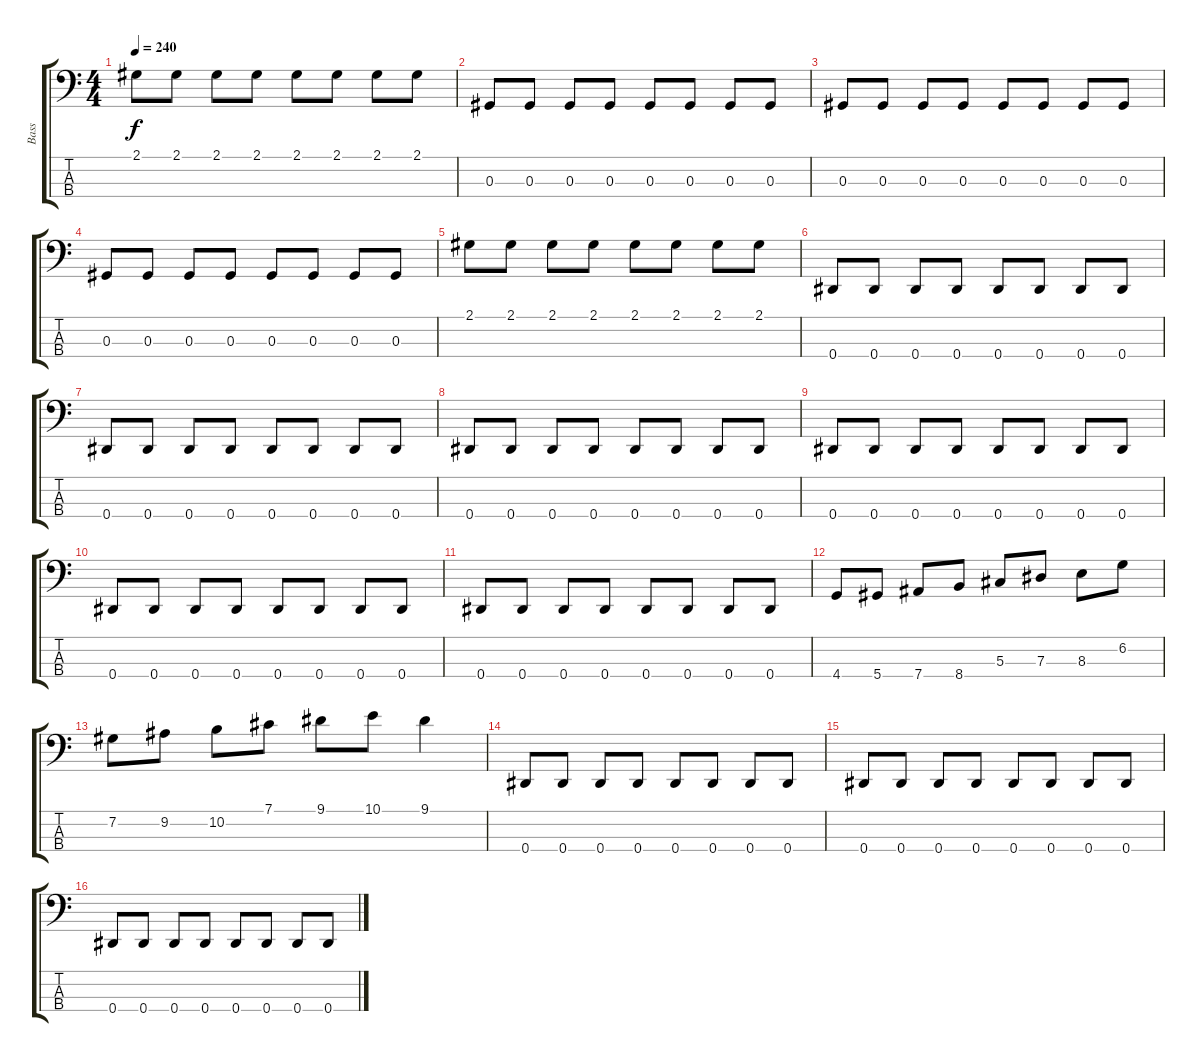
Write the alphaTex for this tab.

\track ("Bass" "Bass") {instrument electricbasspick}
\staff {score tabs}
\tuning (Gb2 Db2 Ab1 Eb1) {hide}
\ts (4 4)
\tempo 240
\clef f4
\ks c
2.1.8{dy f} 2.1.8 2.1.8 2.1.8 2.1.8 2.1.8 2.1.8 2.1.8 |
0.3.8 0.3.8 0.3.8 0.3.8 0.3.8 0.3.8 0.3.8 0.3.8 |
0.3.8 0.3.8 0.3.8 0.3.8 0.3.8 0.3.8 0.3.8 0.3.8 |
0.3.8 0.3.8 0.3.8 0.3.8 0.3.8 0.3.8 0.3.8 0.3.8 |
2.1.8 2.1.8 2.1.8 2.1.8 2.1.8 2.1.8 2.1.8 2.1.8 |
0.4.8 0.4.8 0.4.8 0.4.8 0.4.8 0.4.8 0.4.8 0.4.8 |
0.4.8 0.4.8 0.4.8 0.4.8 0.4.8 0.4.8 0.4.8 0.4.8 |
0.4.8 0.4.8 0.4.8 0.4.8 0.4.8 0.4.8 0.4.8 0.4.8 |
0.4.8 0.4.8 0.4.8 0.4.8 0.4.8 0.4.8 0.4.8 0.4.8 |
0.4.8 0.4.8 0.4.8 0.4.8 0.4.8 0.4.8 0.4.8 0.4.8 |
0.4.8 0.4.8 0.4.8 0.4.8 0.4.8 0.4.8 0.4.8 0.4.8 |
4.4.8 5.4.8 7.4.8 8.4.8 5.3.8 7.3.8 8.3.8 6.2.8 |
7.2.8 9.2.8 10.2.8 7.1.8 9.1.8 10.1.8 9.1.4 |
0.4.8 0.4.8 0.4.8 0.4.8 0.4.8 0.4.8 0.4.8 0.4.8 |
0.4.8 0.4.8 0.4.8 0.4.8 0.4.8 0.4.8 0.4.8 0.4.8 |
0.4.8 0.4.8 0.4.8 0.4.8 0.4.8 0.4.8 0.4.8 0.4.8
